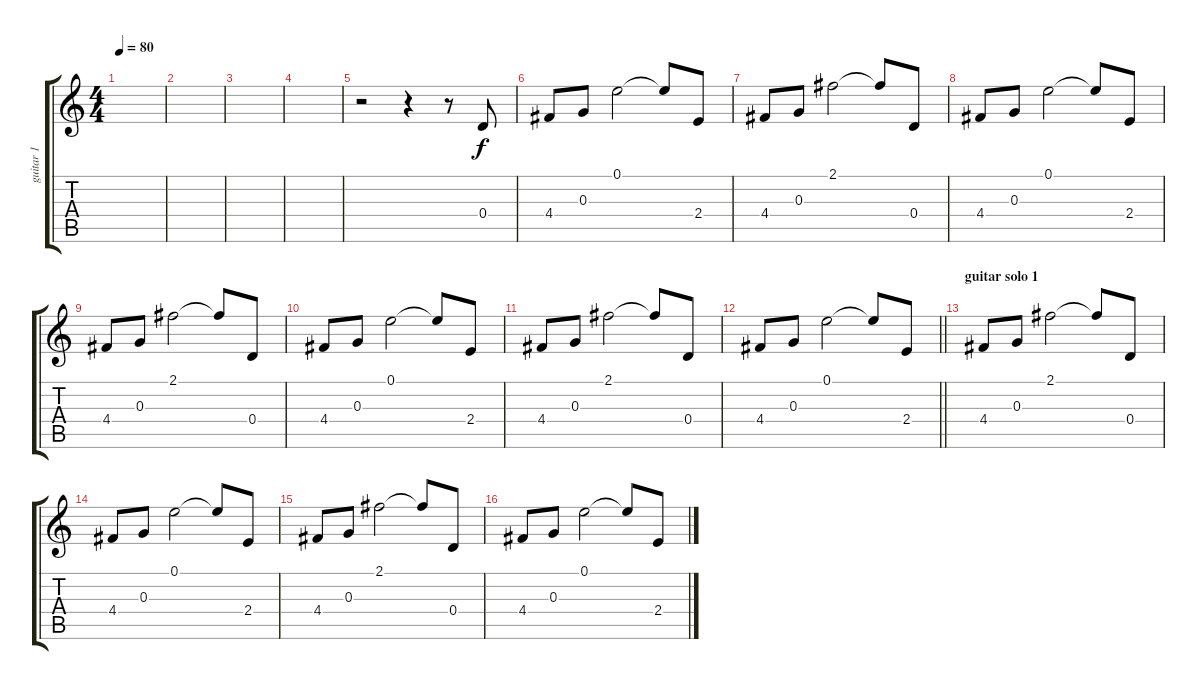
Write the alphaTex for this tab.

\track ("guitar 1" "guitar 1") {instrument electricguitarjazz}
\staff {score tabs}
\tuning (E4 B3 G3 D3 A2 E2) {hide}
\ts (4 4)
\tempo 80
\clef g2
\ks c
|
|
|
|
r.2 r.4 r.8 0.4.8 |
4.4.8 0.3.8 0.1.2 0.1{t}.8 2.4.8 |
4.4.8 0.3.8 2.1.2 2.1{t}.8 0.4.8 |
4.4.8 0.3.8 0.1.2 0.1{t}.8 2.4.8 |
4.4.8 0.3.8 2.1.2 2.1{t}.8 0.4.8 |
4.4.8 0.3.8 0.1.2 0.1{t}.8 2.4.8 |
4.4.8 0.3.8 2.1.2 2.1{t}.8 0.4.8 |
\barLineRight lightlight
4.4.8 0.3.8 0.1.2 0.1{t}.8 2.4.8 |
\section ("" "guitar solo 1")
4.4.8 0.3.8 2.1.2 2.1{t}.8 0.4.8 |
4.4.8 0.3.8 0.1.2 0.1{t}.8 2.4.8 |
4.4.8 0.3.8 2.1.2 2.1{t}.8 0.4.8 |
4.4.8 0.3.8 0.1.2 0.1{t}.8 2.4.8
